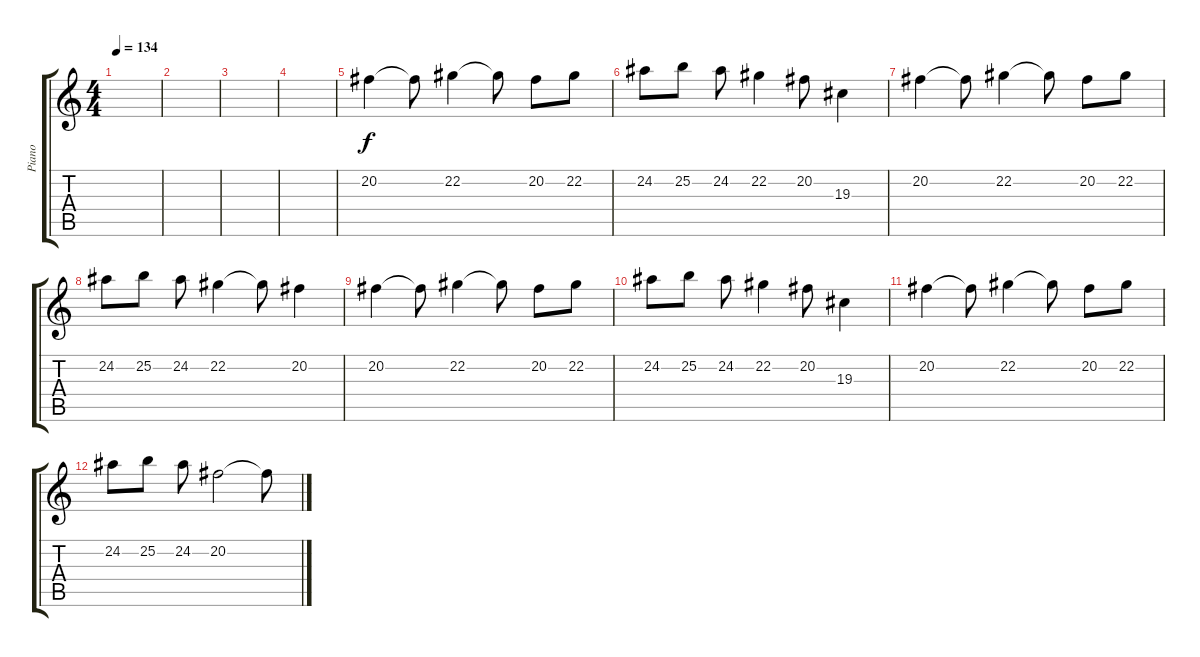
\track ("Piano" "Piano") {instrument acousticgrandpiano}
\staff {score tabs}
\tuning (Eb4 Bb3 Gb3 Db3 Ab2 Eb2) {hide}
\ts (4 4)
\tempo 134
\clef g2
\ks c
|
|
|
|
20.2.4 20.2{t}.8 22.2.4 22.2{t}.8 20.2.8 22.2.8 |
24.2.8 25.2.8 24.2.8 22.2.4 20.2.8 19.3.4 |
20.2.4 20.2{t}.8 22.2.4 22.2{t}.8 20.2.8 22.2.8 |
24.2.8 25.2.8 24.2.8 22.2.4 22.2{t}.8 20.2.4 |
20.2.4 20.2{t}.8 22.2.4 22.2{t}.8 20.2.8 22.2.8 |
24.2.8 25.2.8 24.2.8 22.2.4 20.2.8 19.3.4 |
20.2.4 20.2{t}.8 22.2.4 22.2{t}.8 20.2.8 22.2.8 |
24.2.8 25.2.8 24.2.8 20.2.2 20.2{t}.8
